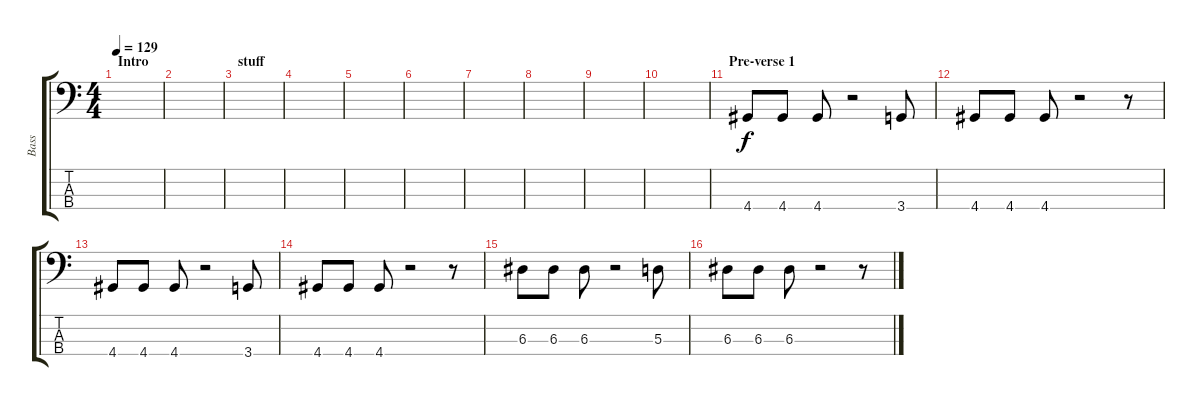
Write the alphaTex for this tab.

\track ("Bass" "Bass") {instrument electricbasspick}
\staff {score tabs}
\tuning (G2 D2 A1 E1) {hide}
\ts (4 4)
\section ("" "Intro")
\tempo 129
\clef f4
\ks c
|
|
\section ("" "stuff")
|
|
|
|
|
|
|
|
\section ("" "Pre-verse 1")
4.4.8 4.4.8 4.4.8 r.2 3.4.8 |
4.4.8 4.4.8 4.4.8 r.2 r.8 |
4.4.8 4.4.8 4.4.8 r.2 3.4.8 |
4.4.8 4.4.8 4.4.8 r.2 r.8 |
6.3.8 6.3.8 6.3.8 r.2 5.3.8 |
6.3.8 6.3.8 6.3.8 r.2 r.8
